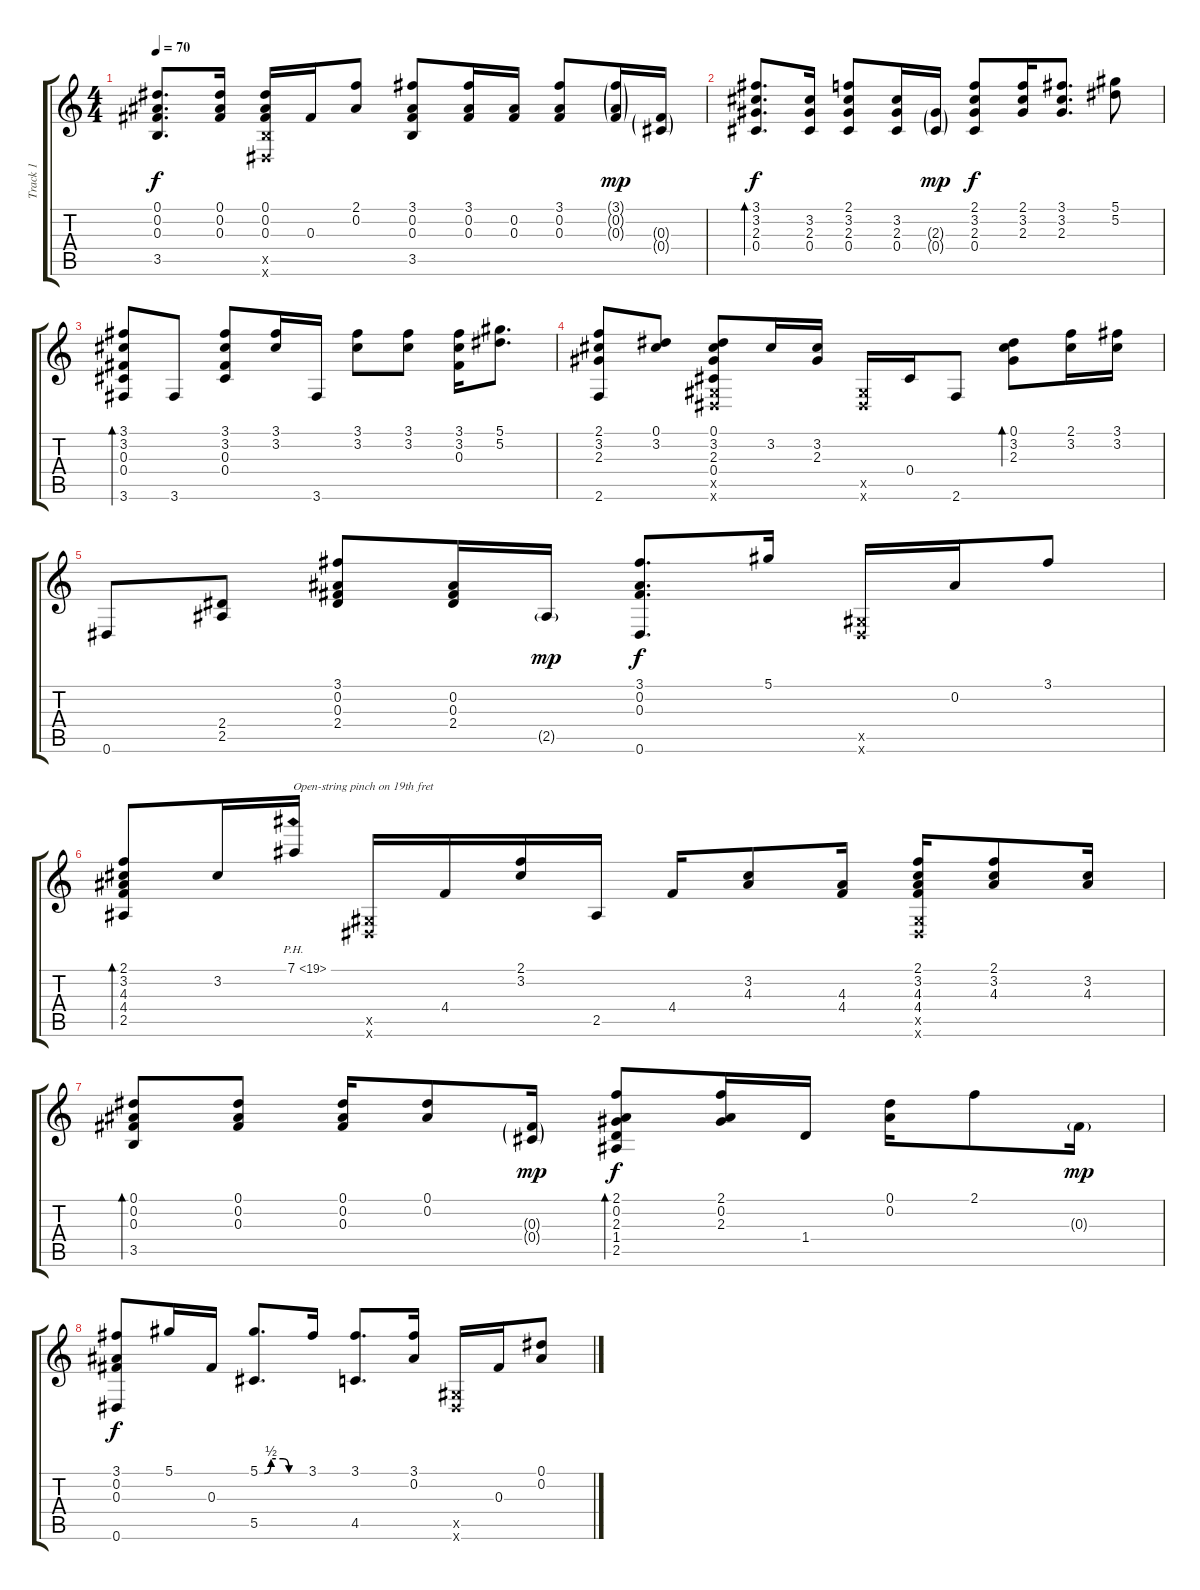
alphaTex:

\track ("Track 1" "Track 1") {instrument acousticguitarsteel}
\staff {score tabs}
\tuning (Eb4 Bb3 Gb3 Db3 Ab2 Eb2) {hide}
\ts (4 4)
\tempo 70
\clef g2
\ks c
(0.1 0.2 0.3 3.5).8{d dy f} (0.1 0.2 0.3).16 (0.1 0.2 0.3 3.5{x} 0.6{x}).16 0.3.16 (2.1 0.2).8 (3.1 0.2 0.3 3.5).8 (3.1 0.2 0.3).16 (0.2 0.3).16 (3.1 0.2 0.3).8 (3.1{g} 0.2{g} 0.3{g}).16{dy mp} (0.3{g} 0.4{g}).16 |
(3.1 3.2 2.3 0.4).8{d bd 60 dy f} (3.2 2.3 0.4).16 (2.1 3.2 2.3 0.4).8 (3.2 2.3 0.4).16 (2.3{g} 0.4{g}).16{dy mp} (2.1 3.2 2.3 0.4).8{dy f} (2.1 3.2 2.3).16 (3.1 3.2 2.3).8{d} (5.1 5.2).8 |
(3.1 3.2 0.3 0.4 3.6).8{bd 60} 3.6.8 (3.1 3.2 0.3 0.4).8 (3.1 3.2).16 3.6.16 (3.1 3.2).8 (3.1 3.2).8 (3.1 3.2 0.3).16 (5.1 5.2).8{d} |
(2.1 3.2 2.3 2.6).8 (0.1 3.2).8 (0.1 3.2 2.3 0.4 0.5{x} 0.6{x}).8 3.2.16 (3.2 2.3).16 (0.5{x} 0.6{x}).16 0.4.16 2.6.8 (0.1 3.2 2.3).8{bd 120} (2.1 3.2).16 (3.1 3.2).16 |
0.6.8 (2.4 2.5).8 (3.1 0.2 0.3 2.4).8 (0.2 0.3 2.4).16 2.5{g}.16{dy mp} (3.1 0.2 0.3 0.6).8{d dy f} 5.1.16 (0.5{x} 0.6{x}).16 0.2.16 3.1.8 |
(2.1 3.2 4.3 4.4 2.5).8{bd 60} 3.2.16 7.1{ph 12}.16{txt "Open-string pinch on 19th fret"} (0.5{x} 0.6{x}).16 4.4.16 (2.1 3.2).16 2.5.16 4.4.16 (3.2 4.3).8 (4.3 4.4).16 (2.1 3.2 4.3 4.4 0.5{x} 0.6{x}).16 (2.1 3.2 4.3).8 (3.2 4.3).16 |
(0.1 0.2 0.3 3.5).8{bd 60} (0.1 0.2 0.3).8 (0.1 0.2 0.3).16 (0.1 0.2).8 (0.3{g} 0.4{g}).16{dy mp} (2.1 0.2 2.3 1.4 2.5).8{bd 60 dy f} (2.1 0.2 2.3).16 1.4.16 (0.1 0.2).16 2.1.8 0.3{g}.16{dy mp} |
(3.1 0.2 0.3 0.6).8{dy f} 5.1.16 0.3.16 (5.1{be (custom 0 0 6 0 15 2 31 2 39 0 48 0 60 0)} 5.5).8{d} 3.1.16 (3.1 4.5).8{d} (3.1 0.2).16 (0.5{x} 0.6{x}).16 0.3.16 (0.1 0.2).8
